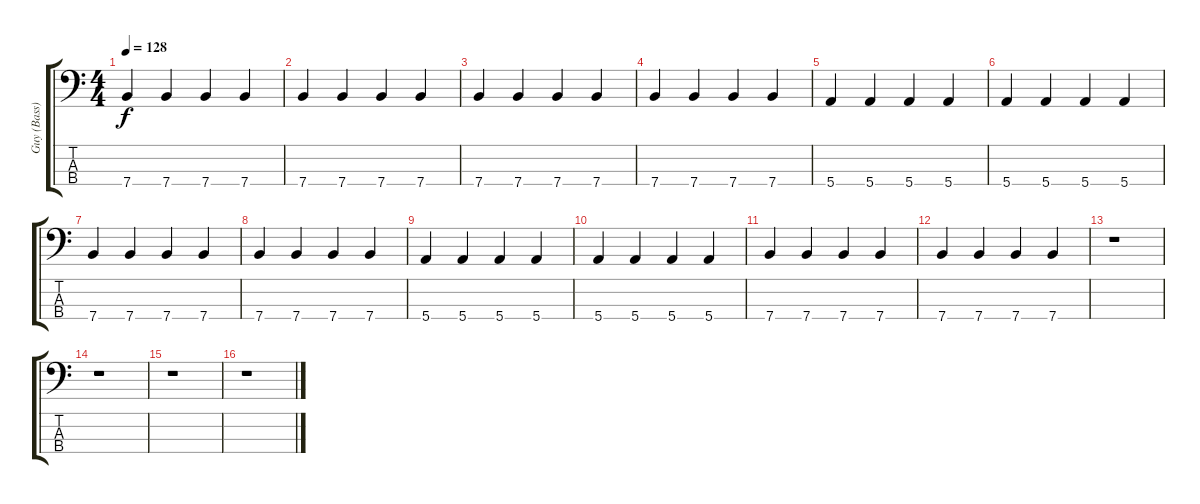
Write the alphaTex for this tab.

\track ("Guy (Bass)" "Guy (Bass)") {instrument acousticbass}
\staff {score tabs}
\tuning (G2 D2 A1 E1) {hide}
\ts (4 4)
\tempo 128
\clef f4
\ks c
7.4.4{dy f} 7.4.4 7.4.4 7.4.4 |
7.4.4 7.4.4 7.4.4 7.4.4 |
7.4.4 7.4.4 7.4.4 7.4.4 |
7.4.4 7.4.4 7.4.4 7.4.4 |
5.4.4 5.4.4 5.4.4 5.4.4 |
5.4.4 5.4.4 5.4.4 5.4.4 |
7.4.4 7.4.4 7.4.4 7.4.4 |
7.4.4 7.4.4 7.4.4 7.4.4 |
5.4.4 5.4.4 5.4.4 5.4.4 |
5.4.4 5.4.4 5.4.4 5.4.4 |
7.4.4 7.4.4 7.4.4 7.4.4 |
7.4.4 7.4.4 7.4.4 7.4.4 |
r.1 |
r.1 |
r.1 |
r.1
